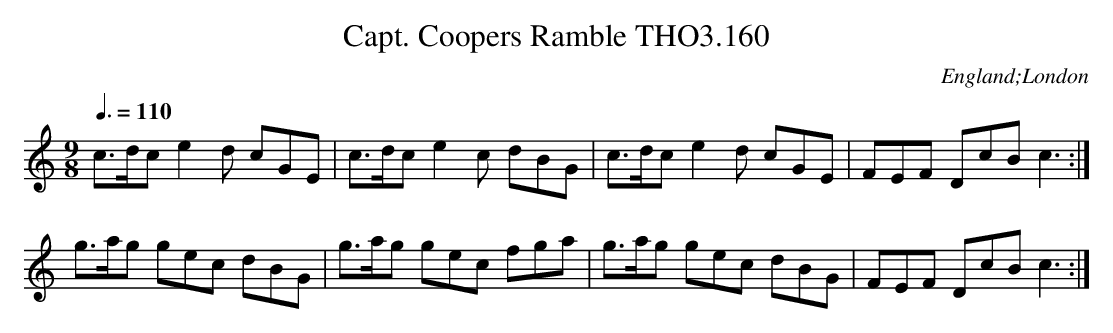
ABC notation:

X:1
T:Capt. Coopers Ramble THO3.160
O:England;London
M:9/8
L:1/8
Q:3/8=110
K:C
c>dc e2 d cGE|c>dc e2 c dBG|c>dc e2 d cGE|FEF DcB c3:|
g>ag gec dBG|g>ag gec fga|g>ag gec dBG|FEF DcB c3:|
